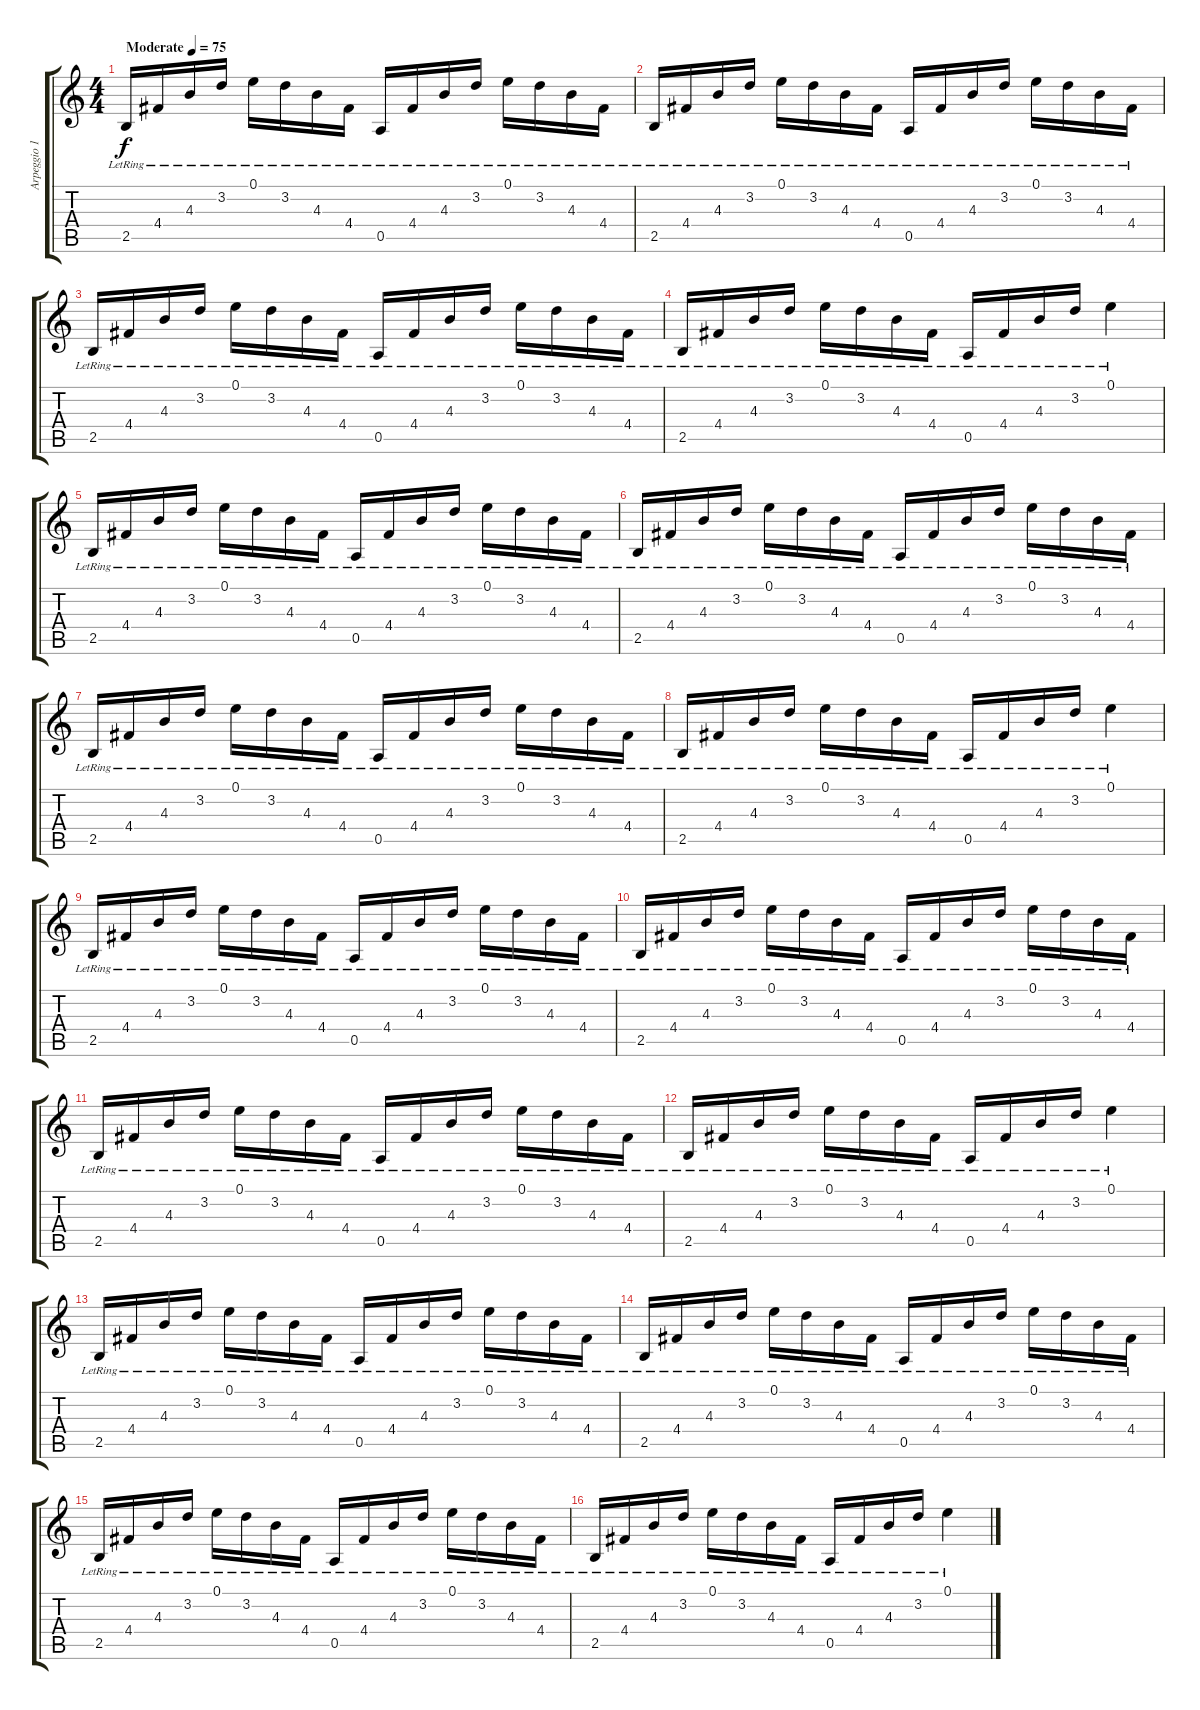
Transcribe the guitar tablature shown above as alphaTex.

\track ("Arpeggio 1" "Arpeggio 1") {instrument acousticguitarsteel}
\staff {score tabs}
\tuning (E4 B3 G3 D3 A2 E2) {hide}
\ts (4 4)
\tempo (75 "Moderate")
\clef g2
\ks c
2.5{lr}.16{dy f instrument acousticguitarsteel} 4.4{lr}.16 4.3{lr}.16 3.2{lr}.16 0.1{lr}.16 3.2{lr}.16 4.3{lr}.16 4.4{lr}.16 0.5{lr}.16 4.4{lr}.16 4.3{lr}.16 3.2{lr}.16 0.1{lr}.16 3.2{lr}.16 4.3{lr}.16 4.4{lr}.16 |
2.5{lr}.16 4.4{lr}.16 4.3{lr}.16 3.2{lr}.16 0.1{lr}.16 3.2{lr}.16 4.3{lr}.16 4.4{lr}.16 0.5{lr}.16 4.4{lr}.16 4.3{lr}.16 3.2{lr}.16 0.1{lr}.16 3.2{lr}.16 4.3{lr}.16 4.4{lr}.16 |
2.5{lr}.16 4.4{lr}.16 4.3{lr}.16 3.2{lr}.16 0.1{lr}.16 3.2{lr}.16 4.3{lr}.16 4.4{lr}.16 0.5{lr}.16 4.4{lr}.16 4.3{lr}.16 3.2{lr}.16 0.1{lr}.16 3.2{lr}.16 4.3{lr}.16 4.4{lr}.16 |
2.5{lr}.16 4.4{lr}.16 4.3{lr}.16 3.2{lr}.16 0.1{lr}.16 3.2{lr}.16 4.3{lr}.16 4.4{lr}.16 0.5{lr}.16 4.4{lr}.16 4.3{lr}.16 3.2{lr}.16 0.1{lr}.4 |
2.5{lr}.16 4.4{lr}.16 4.3{lr}.16 3.2{lr}.16 0.1{lr}.16 3.2{lr}.16 4.3{lr}.16 4.4{lr}.16 0.5{lr}.16 4.4{lr}.16 4.3{lr}.16 3.2{lr}.16 0.1{lr}.16 3.2{lr}.16 4.3{lr}.16 4.4{lr}.16 |
2.5{lr}.16 4.4{lr}.16 4.3{lr}.16 3.2{lr}.16 0.1{lr}.16 3.2{lr}.16 4.3{lr}.16 4.4{lr}.16 0.5{lr}.16 4.4{lr}.16 4.3{lr}.16 3.2{lr}.16 0.1{lr}.16 3.2{lr}.16 4.3{lr}.16 4.4{lr}.16 |
2.5{lr}.16 4.4{lr}.16 4.3{lr}.16 3.2{lr}.16 0.1{lr}.16 3.2{lr}.16 4.3{lr}.16 4.4{lr}.16 0.5{lr}.16 4.4{lr}.16 4.3{lr}.16 3.2{lr}.16 0.1{lr}.16 3.2{lr}.16 4.3{lr}.16 4.4{lr}.16 |
2.5{lr}.16 4.4{lr}.16 4.3{lr}.16 3.2{lr}.16 0.1{lr}.16 3.2{lr}.16 4.3{lr}.16 4.4{lr}.16 0.5{lr}.16 4.4{lr}.16 4.3{lr}.16 3.2{lr}.16 0.1{lr}.4 |
2.5{lr}.16 4.4{lr}.16 4.3{lr}.16 3.2{lr}.16 0.1{lr}.16 3.2{lr}.16 4.3{lr}.16 4.4{lr}.16 0.5{lr}.16 4.4{lr}.16 4.3{lr}.16 3.2{lr}.16 0.1{lr}.16 3.2{lr}.16 4.3{lr}.16 4.4{lr}.16 |
2.5{lr}.16 4.4{lr}.16 4.3{lr}.16 3.2{lr}.16 0.1{lr}.16 3.2{lr}.16 4.3{lr}.16 4.4{lr}.16 0.5{lr}.16 4.4{lr}.16 4.3{lr}.16 3.2{lr}.16 0.1{lr}.16 3.2{lr}.16 4.3{lr}.16 4.4{lr}.16 |
2.5{lr}.16 4.4{lr}.16 4.3{lr}.16 3.2{lr}.16 0.1{lr}.16 3.2{lr}.16 4.3{lr}.16 4.4{lr}.16 0.5{lr}.16 4.4{lr}.16 4.3{lr}.16 3.2{lr}.16 0.1{lr}.16 3.2{lr}.16 4.3{lr}.16 4.4{lr}.16 |
2.5{lr}.16 4.4{lr}.16 4.3{lr}.16 3.2{lr}.16 0.1{lr}.16 3.2{lr}.16 4.3{lr}.16 4.4{lr}.16 0.5{lr}.16 4.4{lr}.16 4.3{lr}.16 3.2{lr}.16 0.1{lr}.4 |
2.5{lr}.16 4.4{lr}.16 4.3{lr}.16 3.2{lr}.16 0.1{lr}.16 3.2{lr}.16 4.3{lr}.16 4.4{lr}.16 0.5{lr}.16 4.4{lr}.16 4.3{lr}.16 3.2{lr}.16 0.1{lr}.16 3.2{lr}.16 4.3{lr}.16 4.4{lr}.16 |
2.5{lr}.16 4.4{lr}.16 4.3{lr}.16 3.2{lr}.16 0.1{lr}.16 3.2{lr}.16 4.3{lr}.16 4.4{lr}.16 0.5{lr}.16 4.4{lr}.16 4.3{lr}.16 3.2{lr}.16 0.1{lr}.16 3.2{lr}.16 4.3{lr}.16 4.4{lr}.16 |
2.5{lr}.16 4.4{lr}.16 4.3{lr}.16 3.2{lr}.16 0.1{lr}.16 3.2{lr}.16 4.3{lr}.16 4.4{lr}.16 0.5{lr}.16 4.4{lr}.16 4.3{lr}.16 3.2{lr}.16 0.1{lr}.16 3.2{lr}.16 4.3{lr}.16 4.4{lr}.16 |
2.5{lr}.16 4.4{lr}.16 4.3{lr}.16 3.2{lr}.16 0.1{lr}.16 3.2{lr}.16 4.3{lr}.16 4.4{lr}.16 0.5{lr}.16 4.4{lr}.16 4.3{lr}.16 3.2{lr}.16 0.1{lr}.4
